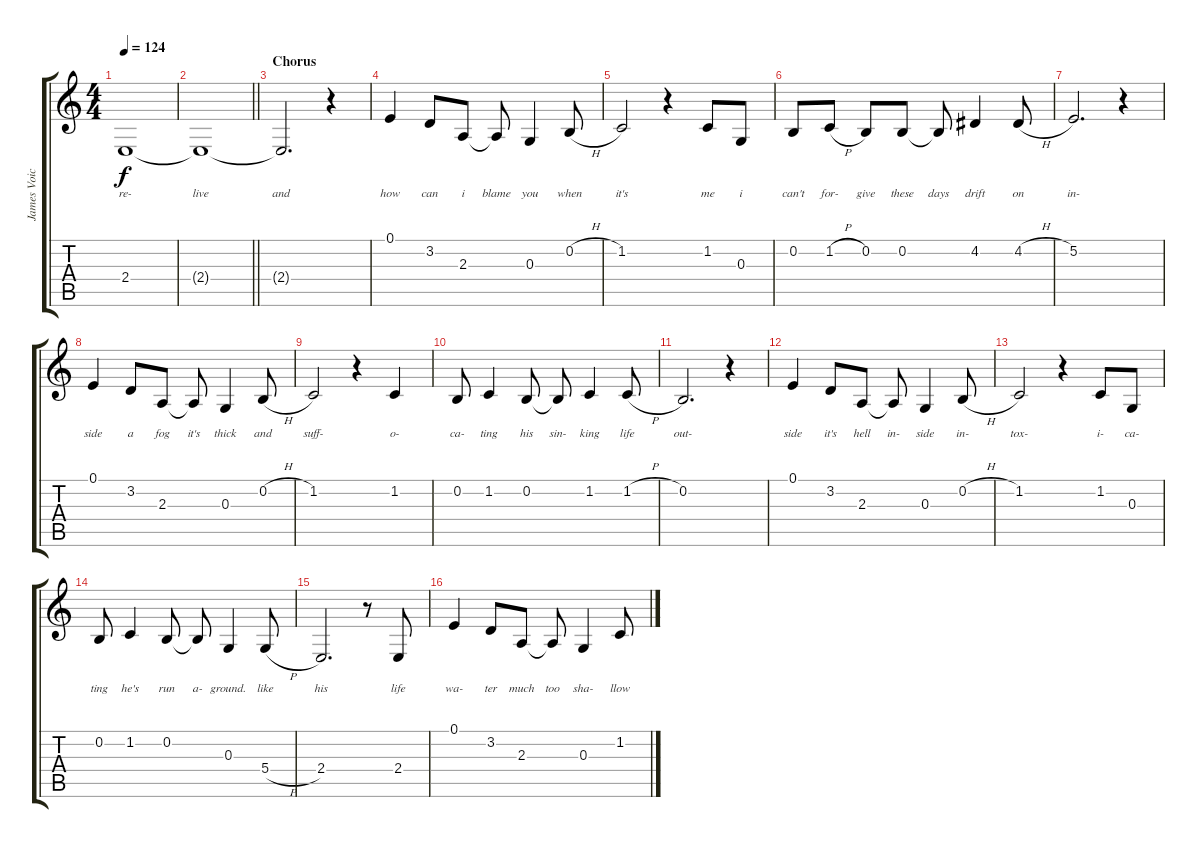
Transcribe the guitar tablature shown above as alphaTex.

\track ("James Voice" "James Voic") {instrument cello}
\staff {score tabs}
\tuning (E4 B3 G3 D3 A2 E2) {hide}
\ts (4 4)
\tempo 124
\clef g2
\ks c
2.4.1{lyrics (0 "re-") lyrics (1 "") lyrics (2 "") lyrics (3 "") lyrics (4 "") dy f} |
\barLineRight lightlight
2.4{t}.1{lyrics (0 "live") lyrics (1 "") lyrics (2 "") lyrics (3 "") lyrics (4 "")} |
\section ("" "Chorus")
2.4{t}.2{d lyrics (0 "and") lyrics (1 "") lyrics (2 "") lyrics (3 "") lyrics (4 "")} r.4 |
0.1.4{lyrics (0 "how") lyrics (1 "") lyrics (2 "") lyrics (3 "") lyrics (4 "")} 3.2.8{lyrics (0 "can") lyrics (1 "") lyrics (2 "") lyrics (3 "") lyrics (4 "")} 2.3.8{lyrics (0 "i") lyrics (1 "") lyrics (2 "") lyrics (3 "") lyrics (4 "")} 2.3{t}.8{lyrics (0 "blame") lyrics (1 "") lyrics (2 "") lyrics (3 "") lyrics (4 "")} 0.3.4{lyrics (0 "you") lyrics (1 "") lyrics (2 "") lyrics (3 "") lyrics (4 "")} 0.2{h}.8{lyrics (0 "when") lyrics (1 "") lyrics (2 "") lyrics (3 "") lyrics (4 "")} |
1.2.2{lyrics (0 "it's") lyrics (1 "") lyrics (2 "") lyrics (3 "") lyrics (4 "")} r.4 1.2.8{lyrics (0 "me") lyrics (1 "") lyrics (2 "") lyrics (3 "") lyrics (4 "")} 0.3.8{lyrics (0 "i") lyrics (1 "") lyrics (2 "") lyrics (3 "") lyrics (4 "")} |
0.2.8{lyrics (0 "can't") lyrics (1 "") lyrics (2 "") lyrics (3 "") lyrics (4 "")} 1.2{h}.8{lyrics (0 "for-") lyrics (1 "") lyrics (2 "") lyrics (3 "") lyrics (4 "")} 0.2.8{lyrics (0 "give") lyrics (1 "") lyrics (2 "") lyrics (3 "") lyrics (4 "")} 0.2.8{lyrics (0 "these") lyrics (1 "") lyrics (2 "") lyrics (3 "") lyrics (4 "")} 0.2{t}.8{lyrics (0 "days") lyrics (1 "") lyrics (2 "") lyrics (3 "") lyrics (4 "")} 4.2.4{lyrics (0 "drift") lyrics (1 "") lyrics (2 "") lyrics (3 "") lyrics (4 "")} 4.2{h}.8{lyrics (0 "on") lyrics (1 "") lyrics (2 "") lyrics (3 "") lyrics (4 "")} |
5.2.2{d lyrics (0 "in-") lyrics (1 "") lyrics (2 "") lyrics (3 "") lyrics (4 "")} r.4 |
0.1.4{lyrics (0 "side") lyrics (1 "") lyrics (2 "") lyrics (3 "") lyrics (4 "")} 3.2.8{lyrics (0 "a") lyrics (1 "") lyrics (2 "") lyrics (3 "") lyrics (4 "")} 2.3.8{lyrics (0 "fog") lyrics (1 "") lyrics (2 "") lyrics (3 "") lyrics (4 "")} 2.3{t}.8{lyrics (0 "it's") lyrics (1 "") lyrics (2 "") lyrics (3 "") lyrics (4 "")} 0.3.4{lyrics (0 "thick") lyrics (1 "") lyrics (2 "") lyrics (3 "") lyrics (4 "")} 0.2{h}.8{lyrics (0 "and") lyrics (1 "") lyrics (2 "") lyrics (3 "") lyrics (4 "")} |
1.2.2{lyrics (0 "suff-") lyrics (1 "") lyrics (2 "") lyrics (3 "") lyrics (4 "")} r.4 1.2.4{lyrics (0 "o-") lyrics (1 "") lyrics (2 "") lyrics (3 "") lyrics (4 "")} |
0.2.8{lyrics (0 "ca-") lyrics (1 "") lyrics (2 "") lyrics (3 "") lyrics (4 "")} 1.2.4{lyrics (0 "ting") lyrics (1 "") lyrics (2 "") lyrics (3 "") lyrics (4 "")} 0.2.8{lyrics (0 "his") lyrics (1 "") lyrics (2 "") lyrics (3 "") lyrics (4 "")} 0.2{t}.8{lyrics (0 "sin-") lyrics (1 "") lyrics (2 "") lyrics (3 "") lyrics (4 "")} 1.2.4{lyrics (0 "king") lyrics (1 "") lyrics (2 "") lyrics (3 "") lyrics (4 "")} 1.2{h}.8{lyrics (0 "life") lyrics (1 "") lyrics (2 "") lyrics (3 "") lyrics (4 "")} |
0.2.2{d lyrics (0 "out-") lyrics (1 "") lyrics (2 "") lyrics (3 "") lyrics (4 "")} r.4 |
0.1.4{lyrics (0 "side") lyrics (1 "") lyrics (2 "") lyrics (3 "") lyrics (4 "")} 3.2.8{lyrics (0 "it's") lyrics (1 "") lyrics (2 "") lyrics (3 "") lyrics (4 "")} 2.3.8{lyrics (0 "hell") lyrics (1 "") lyrics (2 "") lyrics (3 "") lyrics (4 "")} 2.3{t}.8{lyrics (0 "in-") lyrics (1 "") lyrics (2 "") lyrics (3 "") lyrics (4 "")} 0.3.4{lyrics (0 "side") lyrics (1 "") lyrics (2 "") lyrics (3 "") lyrics (4 "")} 0.2{h}.8{lyrics (0 "in-") lyrics (1 "") lyrics (2 "") lyrics (3 "") lyrics (4 "")} |
1.2.2{lyrics (0 "tox-") lyrics (1 "") lyrics (2 "") lyrics (3 "") lyrics (4 "")} r.4 1.2.8{lyrics (0 "i-") lyrics (1 "") lyrics (2 "") lyrics (3 "") lyrics (4 "")} 0.3.8{lyrics (0 "ca-") lyrics (1 "") lyrics (2 "") lyrics (3 "") lyrics (4 "")} |
0.2.8{lyrics (0 "ting") lyrics (1 "") lyrics (2 "") lyrics (3 "") lyrics (4 "")} 1.2.4{lyrics (0 "he's") lyrics (1 "") lyrics (2 "") lyrics (3 "") lyrics (4 "")} 0.2.8{lyrics (0 "run") lyrics (1 "") lyrics (2 "") lyrics (3 "") lyrics (4 "")} 0.2{t}.8{lyrics (0 "a-") lyrics (1 "") lyrics (2 "") lyrics (3 "") lyrics (4 "")} 0.3.4{lyrics (0 "ground.") lyrics (1 "") lyrics (2 "") lyrics (3 "") lyrics (4 "")} 5.4{h}.8{lyrics (0 "like") lyrics (1 "") lyrics (2 "") lyrics (3 "") lyrics (4 "")} |
2.4.2{d lyrics (0 "his") lyrics (1 "") lyrics (2 "") lyrics (3 "") lyrics (4 "")} r.8 2.4.8{lyrics (0 "life") lyrics (1 "") lyrics (2 "") lyrics (3 "") lyrics (4 "")} |
0.1.4{lyrics (0 "wa-") lyrics (1 "") lyrics (2 "") lyrics (3 "") lyrics (4 "")} 3.2.8{lyrics (0 "ter") lyrics (1 "") lyrics (2 "") lyrics (3 "") lyrics (4 "")} 2.3.8{lyrics (0 "much") lyrics (1 "") lyrics (2 "") lyrics (3 "") lyrics (4 "")} 2.3{t}.8{lyrics (0 "too") lyrics (1 "") lyrics (2 "") lyrics (3 "") lyrics (4 "")} 0.3.4{lyrics (0 "sha-") lyrics (1 "") lyrics (2 "") lyrics (3 "") lyrics (4 "")} 1.2{h}.8{lyrics (0 "llow") lyrics (1 "") lyrics (2 "") lyrics (3 "") lyrics (4 "")}
